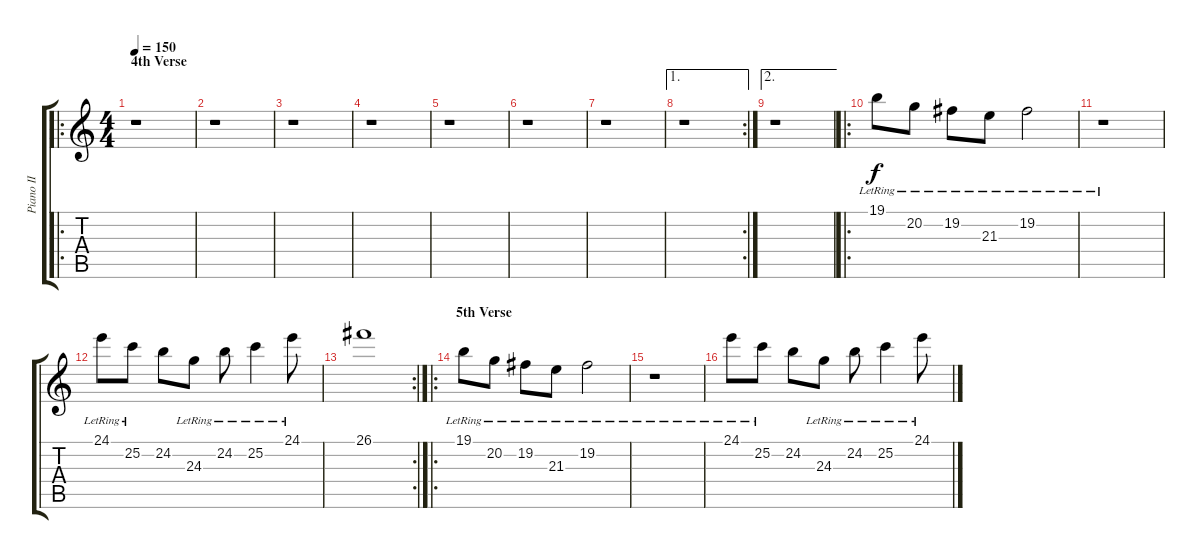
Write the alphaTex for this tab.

\track ("Piano II" "Piano II") {instrument acousticgrandpiano}
\staff {score tabs}
\tuning (E4 B3 G3 D3 A2 E2) {hide}
\ro
\ts (4 4)
\section ("" "4th Verse")
\tempo 150
\clef g2
\ks c
r.1{dy f} |
r.1 |
r.1 |
r.1 |
r.1 |
r.1 |
r.1 |
\ae 1
\rc 2
r.1 |
\ae 2
r.1 |
\ro
19.1{lr}.8 20.2{lr}.8 19.2{lr}.8 21.3{lr}.8 19.2{lr}.2 |
r.1 |
24.1{lr}.8 25.2{lr}.8 24.2.8 24.3{lr}.8 24.2{lr}.8 25.2{lr}.4 24.1{lr}.8 |
\rc 2
26.1.1 |
\ro
\section ("" "5th Verse")
19.1{lr}.8 20.2{lr}.8 19.2{lr}.8 21.3{lr}.8 19.2{lr}.2 |
r.1 |
24.1{lr}.8 25.2{lr}.8 24.2.8 24.3{lr}.8 24.2{lr}.8 25.2{lr}.4 24.1{lr}.8
